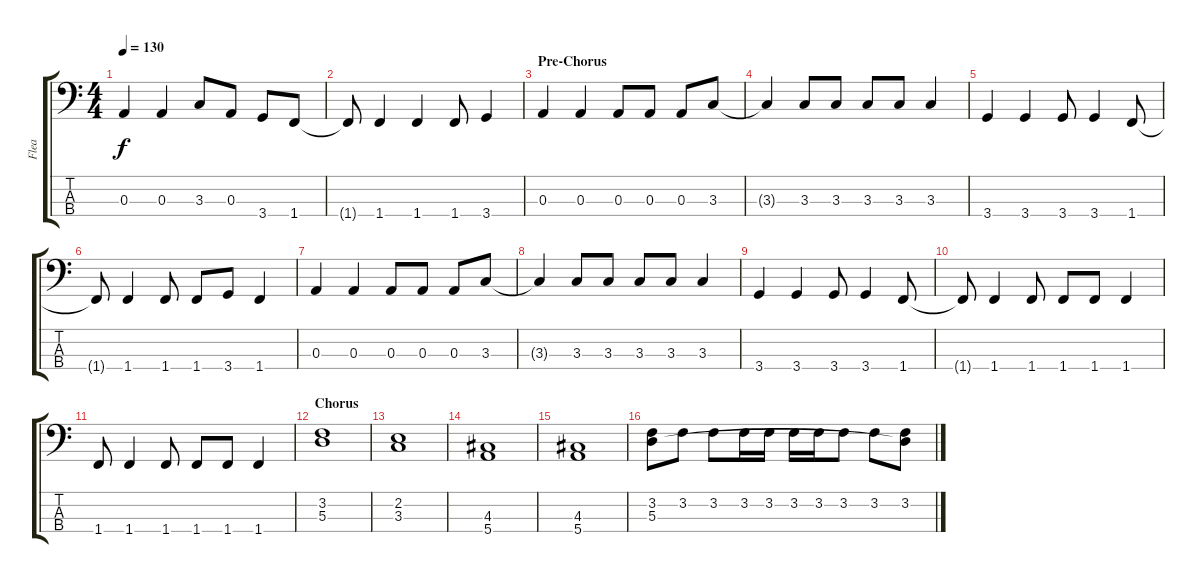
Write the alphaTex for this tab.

\track ("Flea" "Flea") {instrument electricbassfinger}
\staff {score tabs}
\tuning (G2 D2 A1 E1) {hide}
\ts (4 4)
\tempo 130
\clef f4
\ks c
0.3.4{dy f} 0.3.4 3.3.8 0.3.8 3.4.8 1.4.8 |
1.4{t}.8 1.4.4 1.4.4 1.4.8 3.4.4 |
\section ("" "Pre-Chorus")
0.3.4 0.3.4 0.3.8 0.3.8 0.3.8 3.3.8 |
3.3{t}.4 3.3.8 3.3.8 3.3.8 3.3.8 3.3.4 |
3.4.4 3.4.4 3.4.8 3.4.4 1.4.8 |
1.4{t}.8 1.4.4 1.4.8 1.4.8 3.4.8 1.4.4 |
0.3.4 0.3.4 0.3.8 0.3.8 0.3.8 3.3.8 |
3.3{t}.4 3.3.8 3.3.8 3.3.8 3.3.8 3.3.4 |
3.4.4 3.4.4 3.4.8 3.4.4 1.4.8 |
1.4{t}.8 1.4.4 1.4.8 1.4.8 1.4.8 1.4.4 |
1.4.8 1.4.4 1.4.8 1.4.8 1.4.8 1.4.4 |
\section ("" "Chorus")
(3.2 5.3).1 |
(2.2 3.3).1 |
(4.3 5.4).1 |
(4.3 5.4).1 |
(3.2 5.3).8 3.2.8 3.2.8 3.2.16 3.2.16 3.2.16 3.2.16 3.2.8 3.2.8 (3.2 5.3{t}).8
